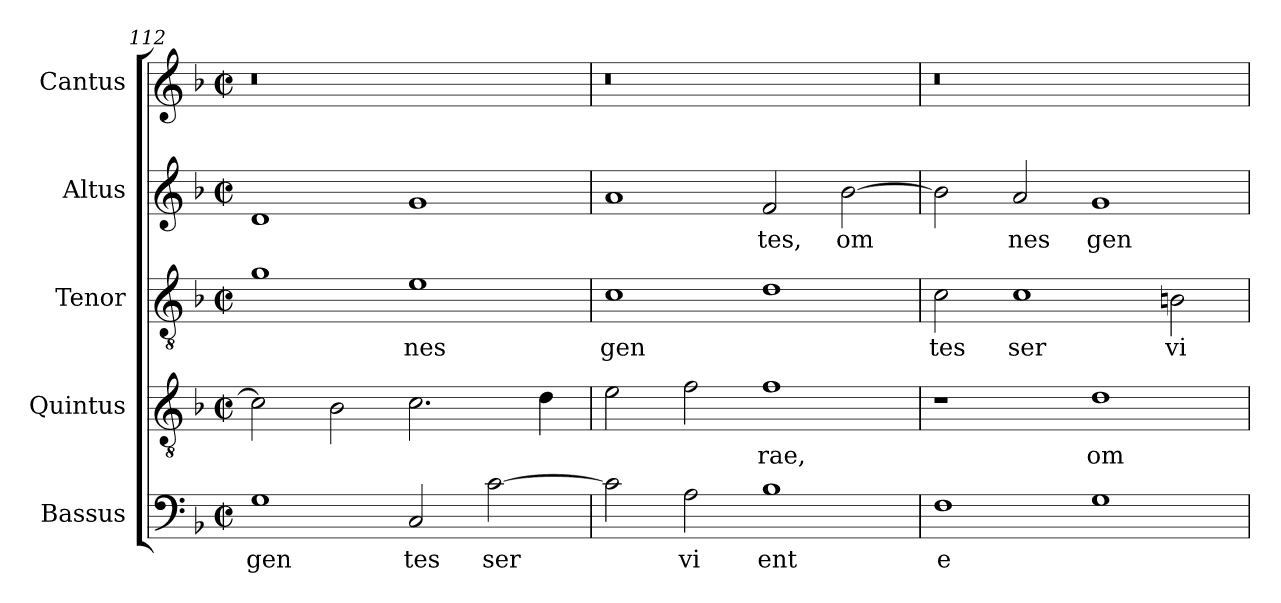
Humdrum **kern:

**kern	**text	**kern	**text	**kern	**text	**kern	**text	**kern
*part5	*part5	*part4	*part4	*part3	*part3	*part2	*part2	*part1
*staff5	*staff5	*staff4	*staff4	*staff3	*staff3	*staff2	*staff2	*staff1
*I"Bassus	*	*I"Quintus	*	*I"Tenor	*	*I"Altus	*	*I"Cantus
!!LO:PB:g=z
*clefF4	*	*clefGv2	*	*clefGv2	*	*clefG2	*	*clefG2
*k[b-]	*	*k[b-]	*	*k[b-]	*	*k[b-]	*	*k[b-]
*F:	*	*F:	*	*F:	*	*F:	*	*F:
*M2/2	*	*M2/2	*	*M2/2	*	*M2/2	*	*M2/2
*met(c|)	*	*met(c|)	*	*met(c|)	*	*met(c|)	*	*met(c|)
=112	=112	=112	=112	=112	=112	=112	=112	=112
!	!LO:LY:b:cj	!	!	!	!	!	!	!
1G	gen	2c\]	.	1g	.	1d	.	0r
.	.	2B-\	.	.	.	.	.	.
!	!LO:LY:b:cj	!	!	!	!LO:LY:b:cj	!	!	!
2C/	tes	2.c\	.	1e	nes	1g	.	.
!	!LO:LY:b	!	!	!	!	!	!	!
[>2c\	ser	.	.	.	.	.	.	.
.	.	4d\	.	.	.	.	.	.
=113	=113	=113	=113	=113	=113	=113	=113	=113
!	!	!	!	!	!LO:LY:b	!	!	!
2c\]	.	2e\	.	1c	gen	1a	.	0r
!	!LO:LY:b:cj	!	!	!	!	!	!	!
2A\	vi	2f\	.	.	.	.	.	.
!	!LO:LY:b:cj	!	!LO:LY:b:cj	!	!	!	!LO:LY:b:cj	!
1B-	ent	1f	rae,	1d	.	2f/	tes,	.
!	!	!	!	!	!	!	!LO:LY:b	!
.	.	.	.	.	.	[>2b-\	om	.
=114	=114	=114	=114	=114	=114	=114	=114	=114
!	!LO:LY:b:rj	!	!	!	!LO:LY:b:cj	!	!	!
1F	e	1r	.	2c\	tes	2b-\]	.	0r
!	!	!	!	!	!LO:LY:b:cj	!	!LO:LY:b:cj	!
.	.	.	.	1c	ser	2a/	nes	.
!	!	!	!LO:LY:b:cj	!	!	!	!LO:LY:b:cj	!
1G	.	1d	om-	.	.	1g	gen	.
!	!	!	!	!	!LO:LY:b:cj	!	!	!
.	.	.	.	2Bn\	vi	.	.	.
=	=	=	=	=	=	=	=	=
*-	*-	*-	*-	*-	*-	*-	*-	*-
